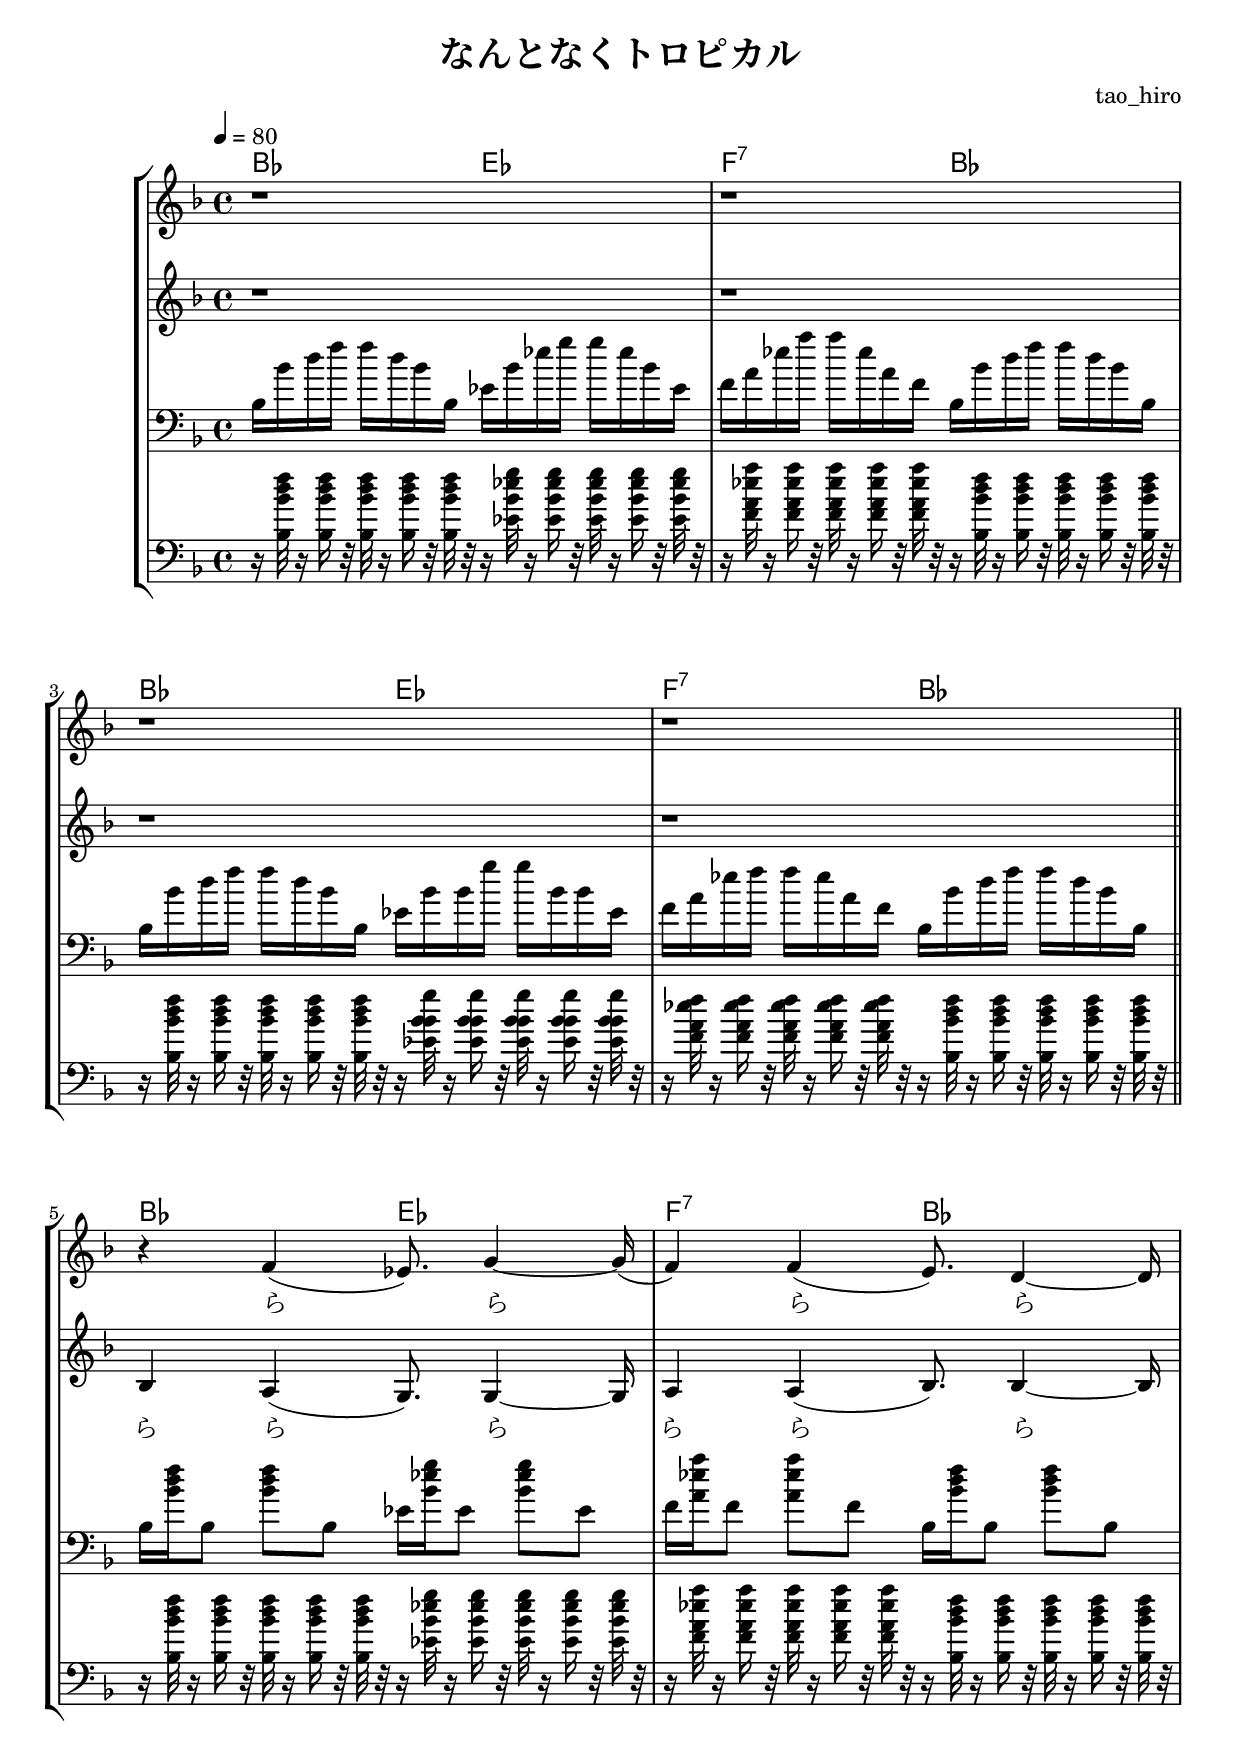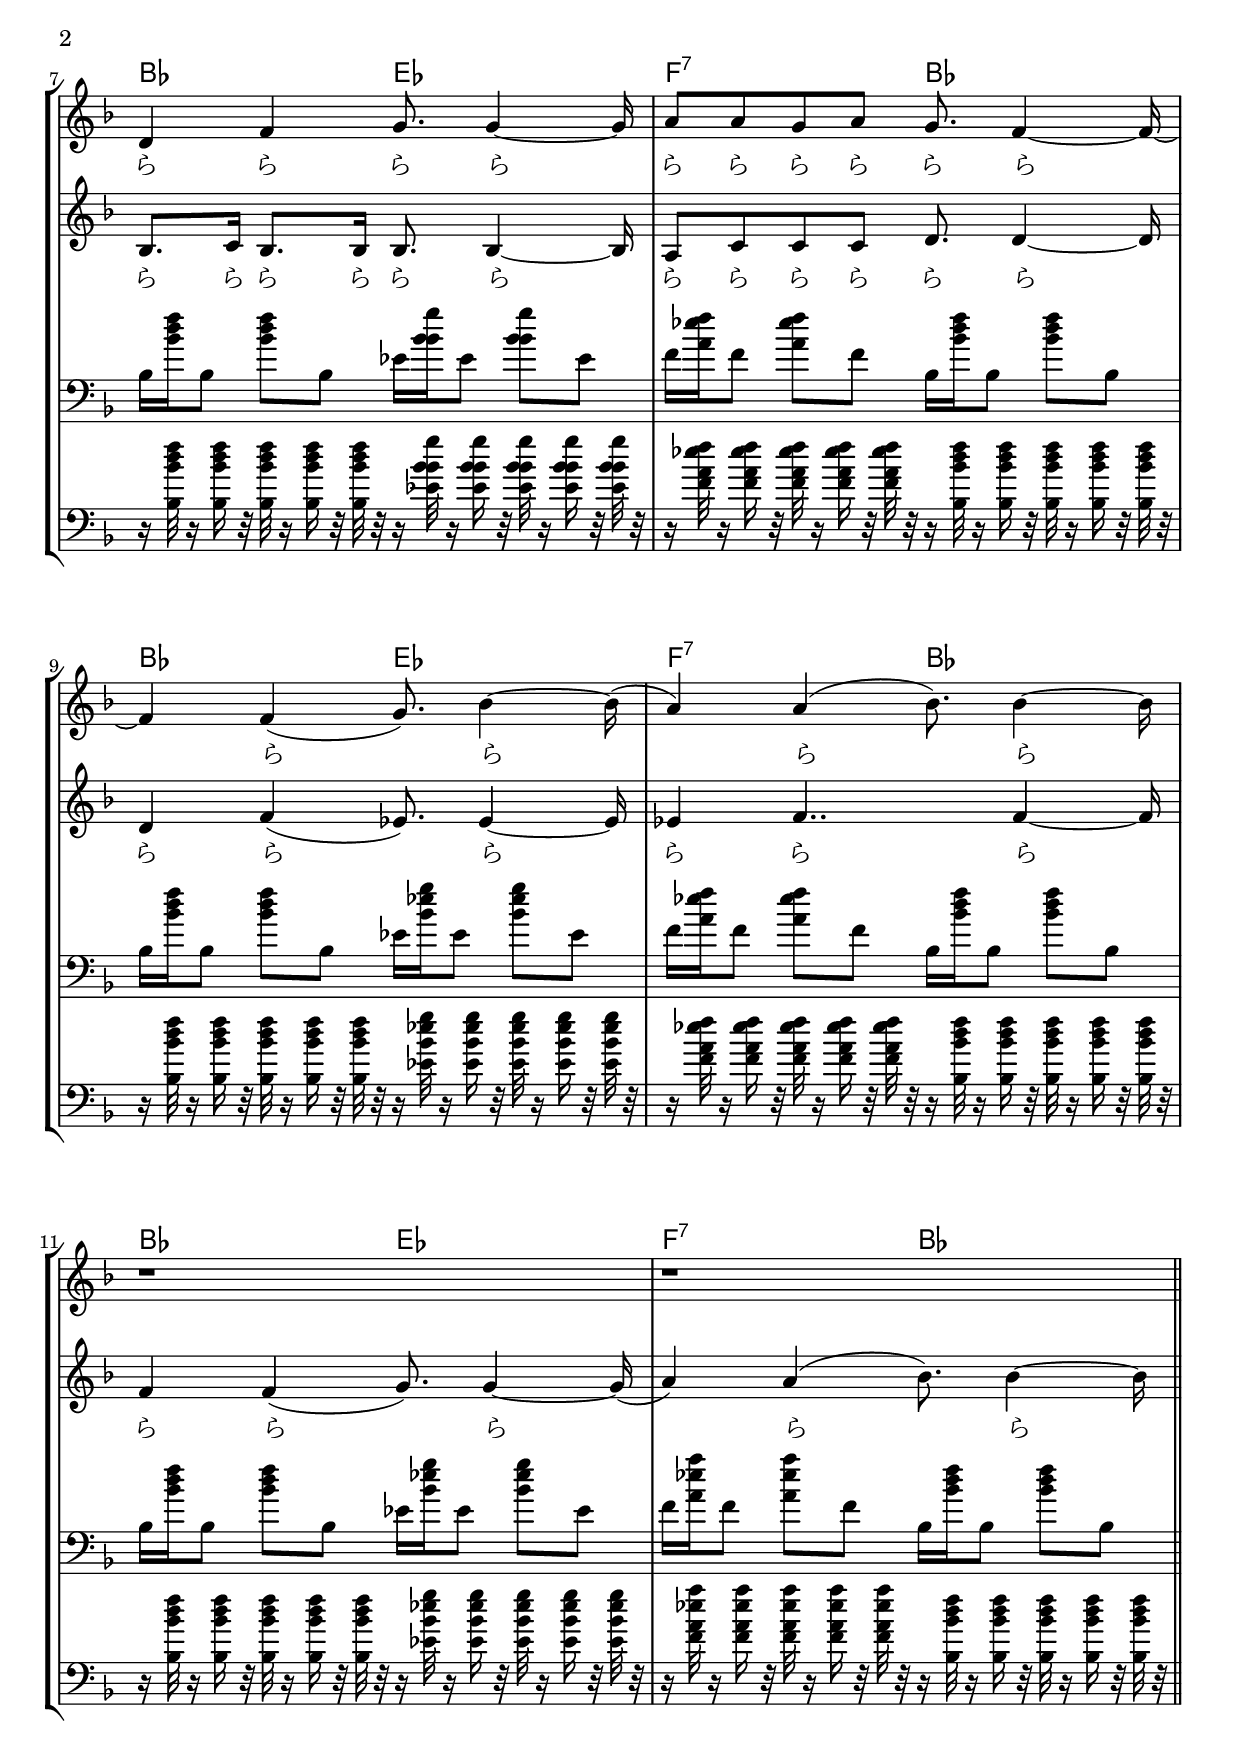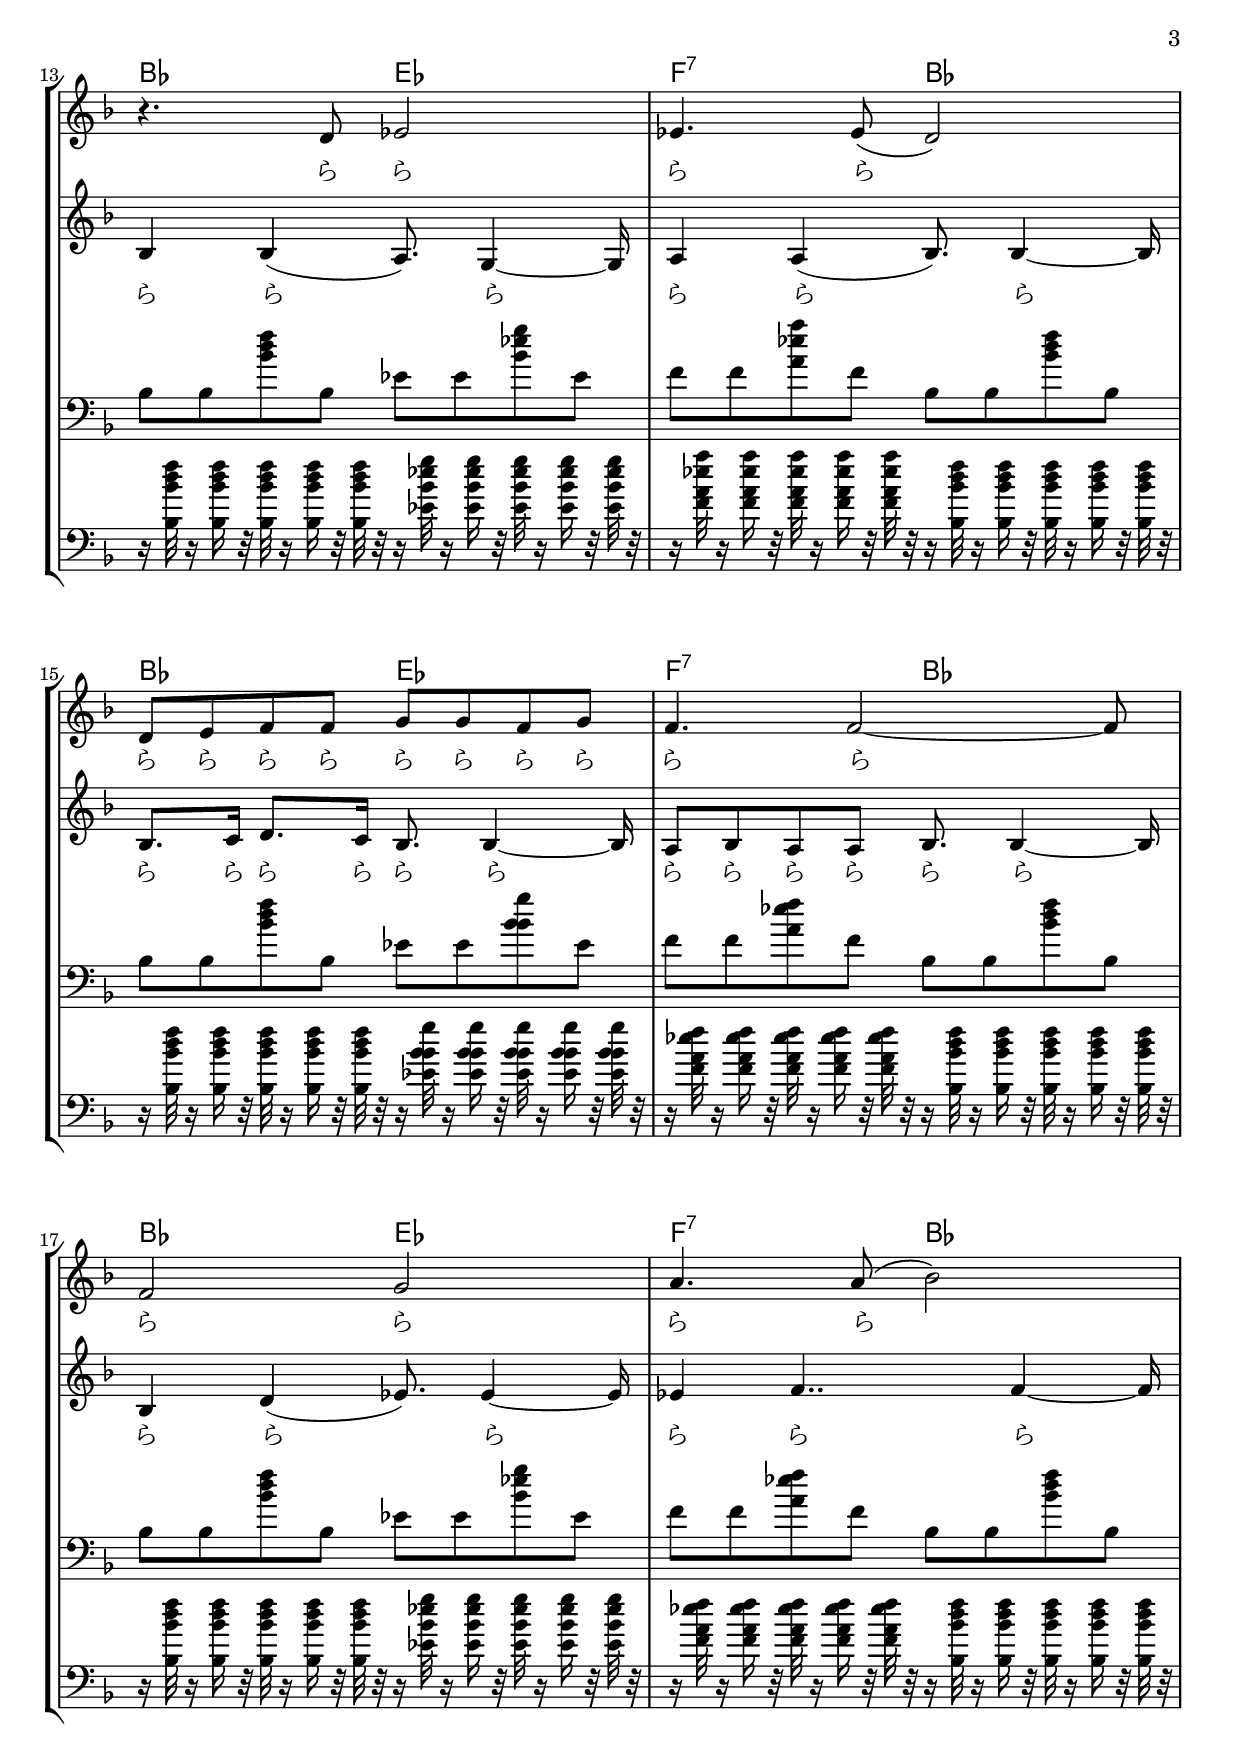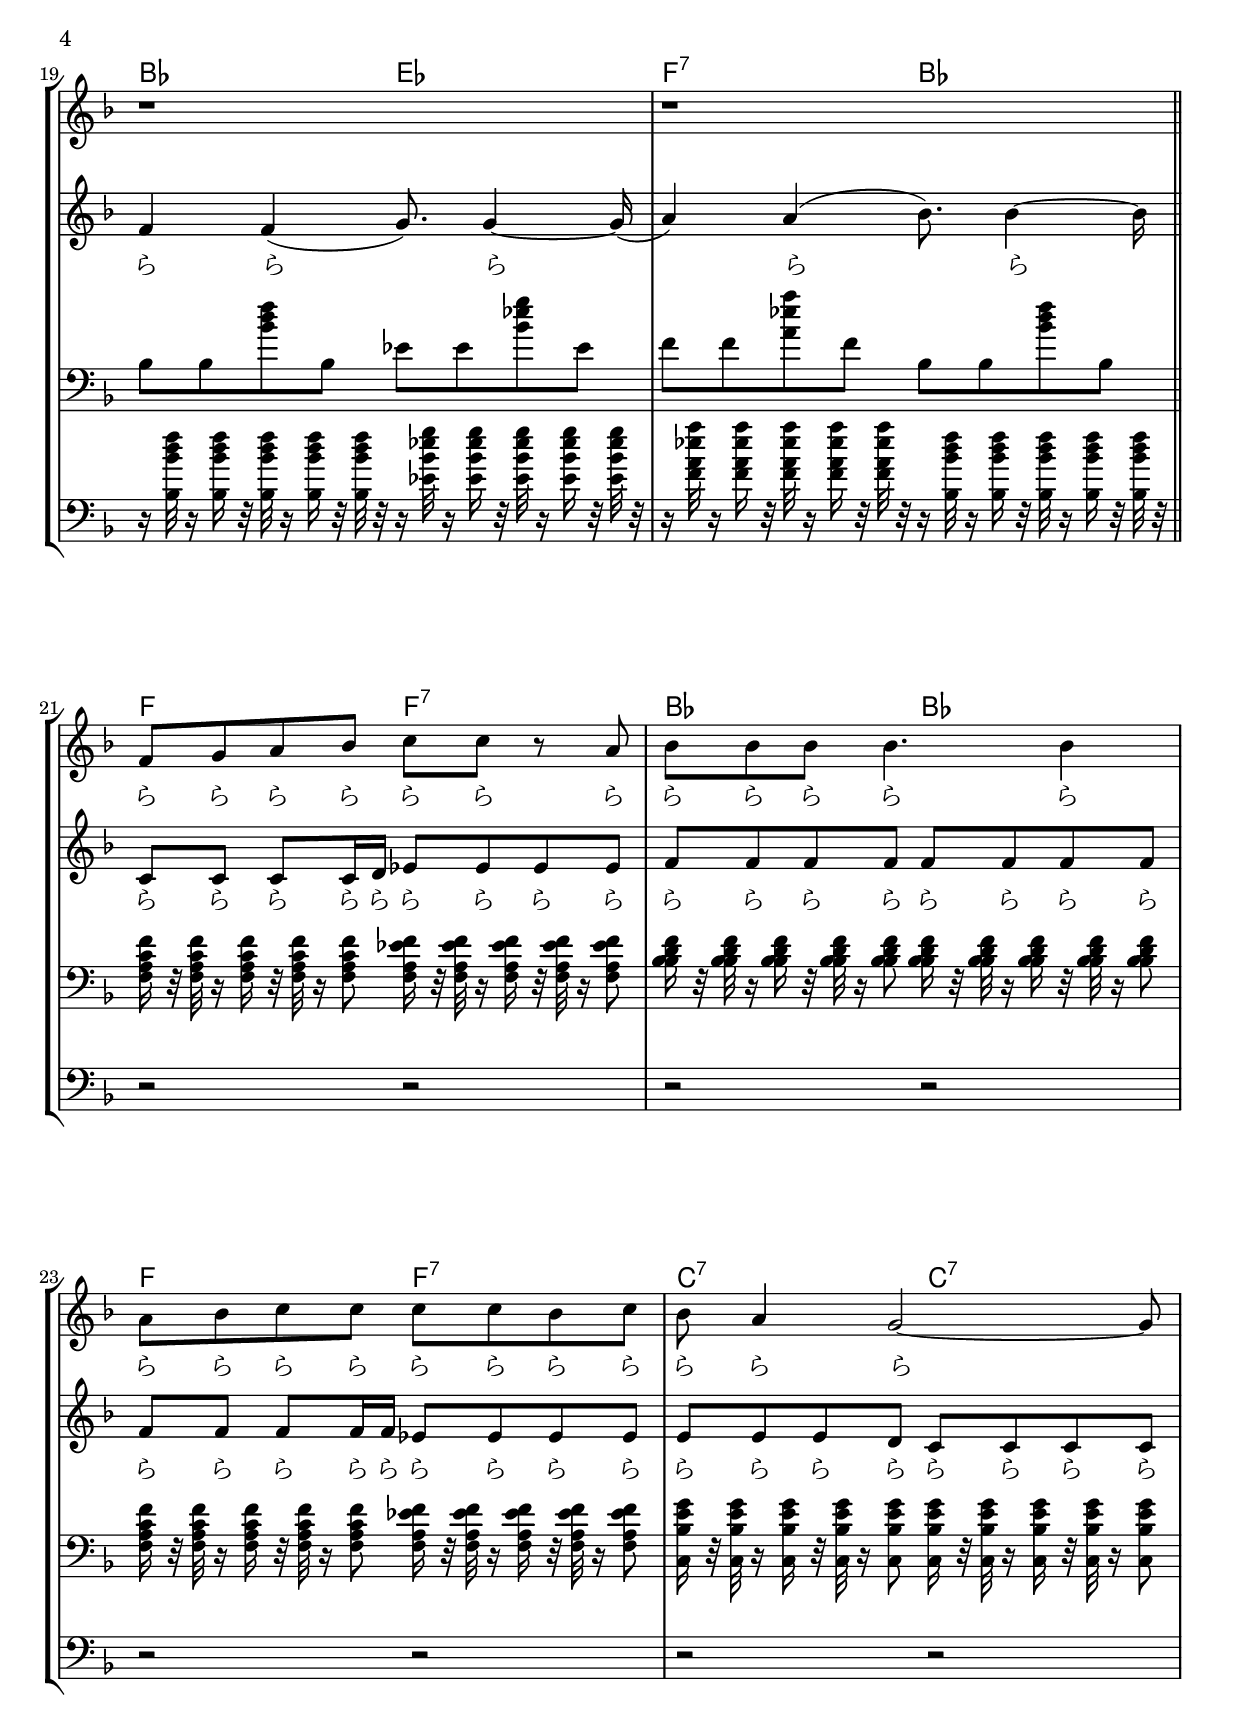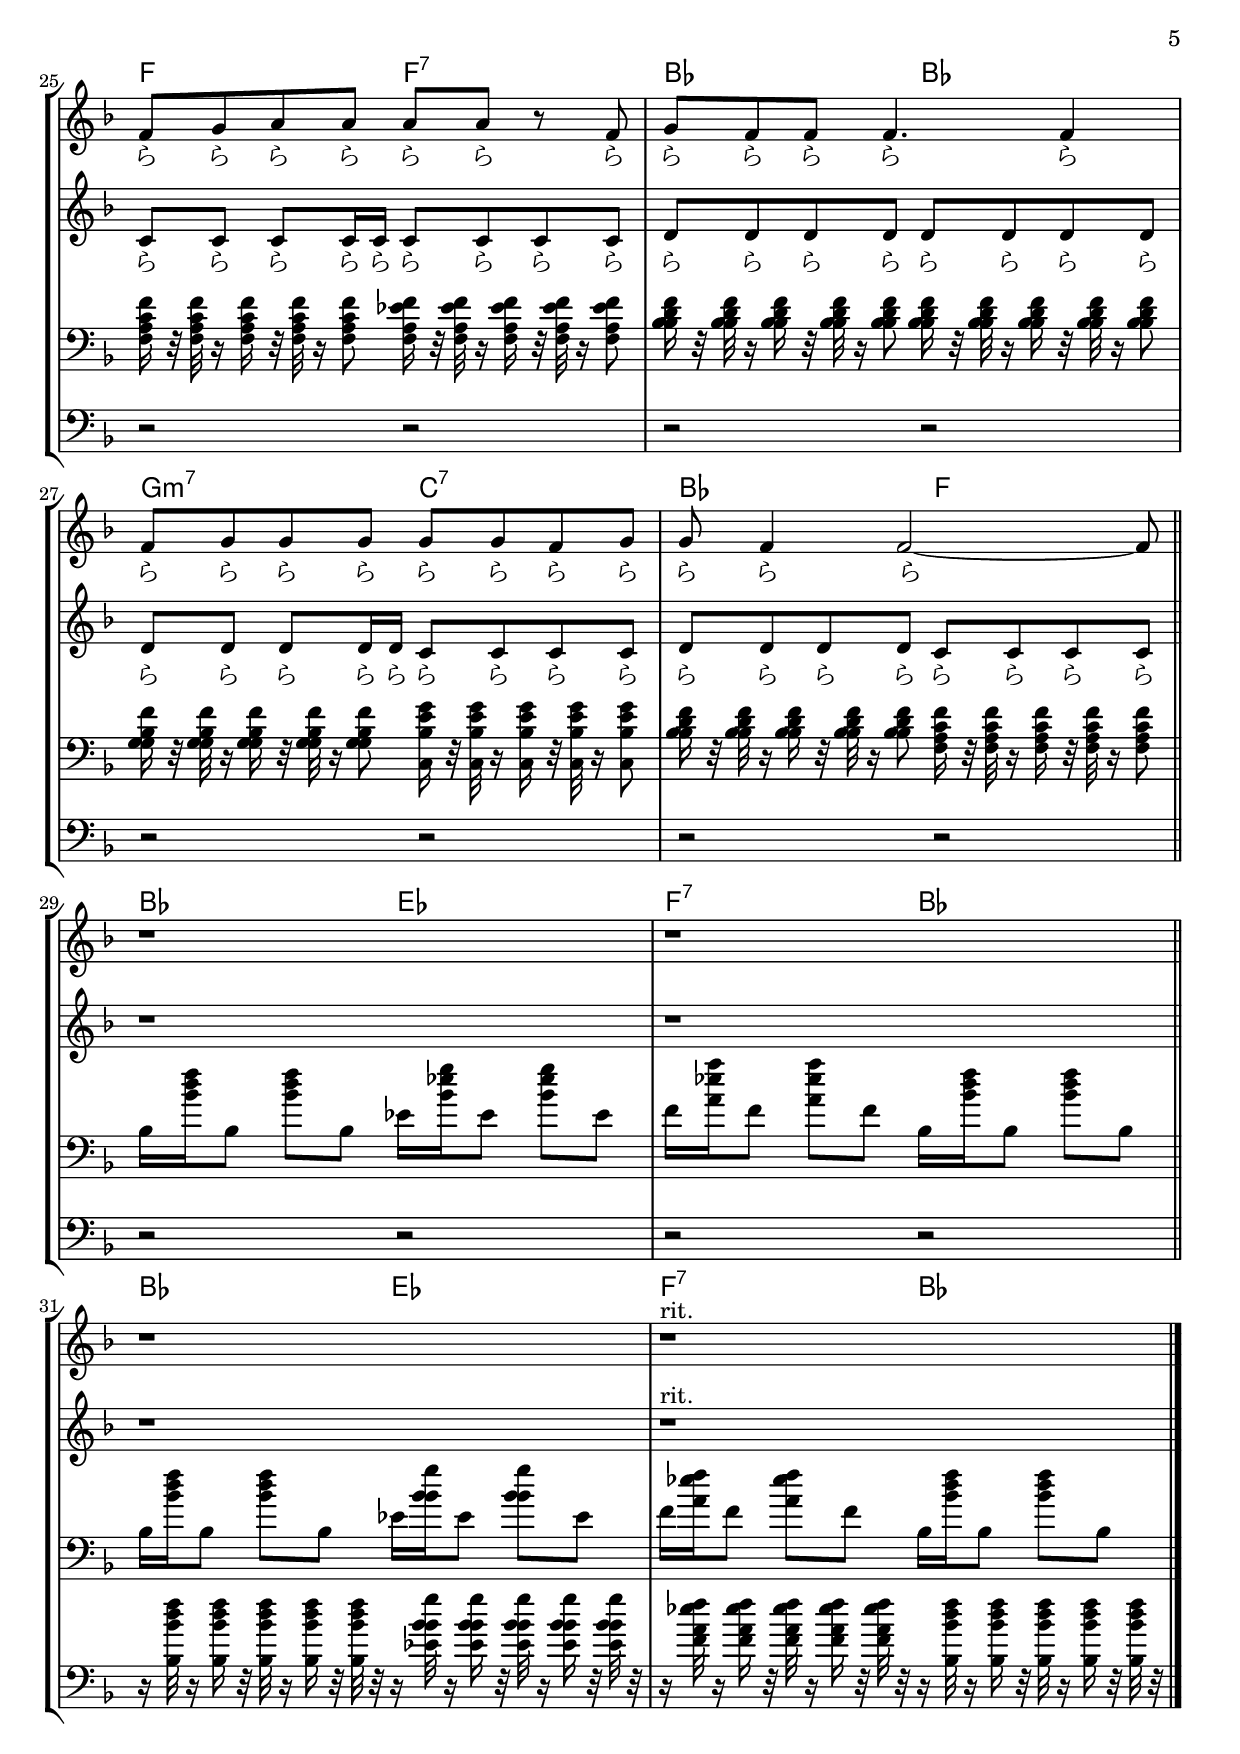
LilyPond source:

\version "2.12.1"

\header {
	title = \markup {なんとなくトロピカル}
	composer = \markup \center-column {tao_hiro}
}

harmony = \chordmode {
	bes2 es f:7 bes bes es f:7 bes 

	bes es f:7 bes bes es f:7 bes bes es f:7 bes bes es f:7 bes 

	bes es f:7 bes bes es f:7 bes bes es f:7 bes bes es f:7 bes 

	f f:7 bes bes f f:7 c:7 c:7 f f:7 bes bes g:min7 c:7 bes f 

	bes es f:7 bes 

	bes es f:7 bes 
}

melody = {
	\key f \major
	\tempo 4 = 80
	r1 | r1 | r1 | r1   
	\set Staff.midiInstrument = #"Music box"
	r4  f'4  (es'8.)  g'4~g'16 
	(f'4)  f'4  (e'8.)  d'4~d'16 
	d'4  f'4  g'8.  g'4~g'16 
	a'8  a'8  g'8  a'8  g'8.  f'4~f'16~ 
	f'4  f'4  (g'8.)  bes'4~bes'16 
	(a'4)  a'4  (bes'8.)  bes'4~bes'16
	r1 r1 	\set Staff.midiInstrument = #"Music box"
	r4.  d'8  es'2 
	es'4.  es'8  (d'2) 
	d'8  e'8  f'8  f'8  g'8  g'8  f'8  g'8 
	f'4.  f'2~f'8 
	f'2  g'2 
	a'4.  a'8  (bes'2)
	r1 r1 	\set Staff.midiInstrument = #"Violin"
	f'8  g'8  a'8  bes'8  c''8  c''8  r8  a'8 
	bes'8  bes'8  bes'8  bes'4.  bes'4 
	a'8  bes'8  c''8  c''8  c''8  c''8  bes'8  c''8 
	bes'8  a'4  g'2~g'8 
	f'8  g'8  a'8  a'8  a'8  a'8  r8  f'8 
	g'8  f'8  f'8  f'4.  f'4 
	f'8  g'8  g'8  g'8  g'8  g'8  f'8  g'8 
	g'8  f'4  f'2~f'8
	r1 | r1   
	r1 | r1^"rit." \bar "|."
}

words = \lyricmode {
	
	ら  ら  ら  ら  ら  ら  ら  ら  ら  ら  ら  ら  ら  ら  ら  ら  ら  ら  
	ら  ら  ら  ら  ら  ら  ら  ら  ら  ら  ら  ら  ら  ら  ら  ら  ら  ら  
	ら  ら  ら  ら  ら  ら  ら  ら  ら  ら  ら  ら  ら  ら  ら  ら  ら  ら  ら  ら  ら  ら  ら  ら  ら  ら  ら  ら  ら  ら  ら  ら  ら  ら  ら  ら  ら  ら  ら  ら  ら  ら  ら  ら  ら  ら  
	
	
}

secondmelody = {
	\key f \major
	\tempo 4 = 80
	r1 | r1 | r1 | r1   
	\set Staff.midiInstrument = #"Synth Voice"
	bes4  a4  (g8.)  g4~g16 
	a4  a4  (bes8.)  bes4~bes16 
	bes8.  c'16  bes8.  bes16  bes8.  bes4~bes16 
	a8  c'8  c'8  c'8  d'8.  d'4~d'16 
	d'4  f'4  (es'8.)  es'4~es'16 
	es'4  f'4..  f'4~f'16 
	f'4  f'4  (g'8.)  g'4~g'16 
	(a'4)  a'4  (bes'8.)  bes'4~bes'16
	\set Staff.midiInstrument = #"Soprano Sax"
	bes4  bes4  (a8.)  g4~g16 
	a4  a4  (bes8.)  bes4~bes16 
	bes8.  c'16  d'8.  c'16  bes8.  bes4~bes16 
	a8  bes8  a8  a8  bes8.  bes4~bes16 
	bes4  d'4  (es'8.)  es'4~es'16 
	es'4  f'4..  f'4~f'16 
	f'4  f'4  (g'8.)  g'4~g'16 
	(a'4)  a'4  (bes'8.)  bes'4~bes'16
	\set Staff.midiInstrument = #"Acoustic Bass"
	c'8  c'8  c'8  c'16  d'16  es'8  es'8  es'8  es'8 
	f'8  f'8  f'8  f'8  f'8  f'8  f'8  f'8 
	f'8  f'8  f'8  f'16  f'16  es'8  es'8  es'8  es'8 
	e'8  e'8  e'8  d'8  c'8  c'8  c'8  c'8 
	c'8  c'8  c'8  c'16  c'16  c'8  c'8  c'8  c'8 
	d'8  d'8  d'8  d'8  d'8  d'8  d'8  d'8 
	d'8  d'8  d'8  d'16  d'16  c'8  c'8  c'8  c'8 
	d'8  d'8  d'8  d'8  c'8  c'8  c'8  c'8
	r1 | r1   
	r1 | r1^"rit." \bar "|."
}

secondwords = \lyricmode {
	
	ら  ら  ら  ら  ら  ら  ら  ら  ら  ら  ら  ら  ら  ら  ら  ら  ら  ら  ら  ら  ら  ら  ら  ら  ら  ら  ら  ら  ら  
	ら  ら  ら  ら  ら  ら  ら  ら  ら  ら  ら  ら  ら  ら  ら  ら  ら  ら  ら  ら  ら  ら  ら  ら  ら  ら  ら  ら  ら  
	ら  ら  ら  ら  ら  ら  ら  ら  ら  ら  ら  ら  ら  ら  ら  ら  ら  ら  ら  ら  ら  ら  ら  ら  ら  ら  ら  ら  ら  ら  ら  ら  ら  ら  ら  ら  ら  ら  ら  ら  ら  ら  ら  ら  ら  ら  ら  ら  ら  ら  ら  ら  ら  ら  ら  ら  ら  ら  ら  ら  ら  ら  ら  ら  ら  ら  ら  ら  
	
	
}

tempochange = {
	\tempo 4 = 80
	r1 | r1 | r1 | r1 \bar "||"
	\tempo 4 = 80
	r1 | r1 | r1 | r1 | r1 | r1 | r1 | r1 \bar "||"
	\tempo 4 = 80
	r1 | r1 | r1 | r1 | r1 | r1 | r1 | r1 \bar "||"
	\tempo 4 = 80
	r1 | r1 | r1 | r1 | r1 | r1 | r1 | r1 \bar "||"
	\tempo 4 = 80
	r1 | r1 \bar "||"
	\tempo 4 = 80
	r1 | \tempo 4 = 60 r2 \tempo 4 = 53 r2 \bar "|."
}

mainacc = {
	\clef bass
	\set Staff.midiInstrument = #"Steel Drums"
	\key f \major
	\tempo 4 = 80
	bes16 bes' d'' f'' f'' d'' bes' bes
	es'16 bes' es'' g'' g'' es'' bes' es'
	f'16 a' es'' a'' a'' es'' a' f'
	bes16 bes' d'' f'' f'' d'' bes' bes
	bes16 bes' d'' f'' f'' d'' bes' bes
	es'16 bes' bes' g'' g'' bes' bes' es'
	f'16 a' es'' f'' f'' es'' a' f'
	bes16 bes' d'' f'' f'' d'' bes' bes
	\bar "||"

	\set Staff.midiInstrument = #"Steel Drums"
	bes16 <bes' d'' f''>16 bes8 <bes' d'' f''>8 bes8
	es'16 <bes' es'' g''>16 es'8 <bes' es'' g''>8 es'8
	f'16 <a' es'' a''>16 f'8 <a' es'' a''>8 f'8
	bes16 <bes' d'' f''>16 bes8 <bes' d'' f''>8 bes8
	bes16 <bes' d'' f''>16 bes8 <bes' d'' f''>8 bes8
	es'16 <bes' bes' g''>16 es'8 <bes' bes' g''>8 es'8
	f'16 <a' es'' f''>16 f'8 <a' es'' f''>8 f'8
	bes16 <bes' d'' f''>16 bes8 <bes' d'' f''>8 bes8
	bes16 <bes' d'' f''>16 bes8 <bes' d'' f''>8 bes8
	es'16 <bes' es'' g''>16 es'8 <bes' es'' g''>8 es'8
	f'16 <a' es'' f''>16 f'8 <a' es'' f''>8 f'8
	bes16 <bes' d'' f''>16 bes8 <bes' d'' f''>8 bes8
	bes16 <bes' d'' f''>16 bes8 <bes' d'' f''>8 bes8
	es'16 <bes' es'' g''>16 es'8 <bes' es'' g''>8 es'8
	f'16 <a' es'' a''>16 f'8 <a' es'' a''>8 f'8
	bes16 <bes' d'' f''>16 bes8 <bes' d'' f''>8 bes8
	\bar "||"

	\set Staff.midiInstrument = #"Steel Drums"
	bes8 bes8 <bes' d'' f''>8 bes8
	es'8 es'8 <bes' es'' g''>8 es'8
	f'8 f'8 <a' es'' a''>8 f'8
	bes8 bes8 <bes' d'' f''>8 bes8
	bes8 bes8 <bes' d'' f''>8 bes8
	es'8 es'8 <bes' bes' g''>8 es'8
	f'8 f'8 <a' es'' f''>8 f'8
	bes8 bes8 <bes' d'' f''>8 bes8
	bes8 bes8 <bes' d'' f''>8 bes8
	es'8 es'8 <bes' es'' g''>8 es'8
	f'8 f'8 <a' es'' f''>8 f'8
	bes8 bes8 <bes' d'' f''>8 bes8
	bes8 bes8 <bes' d'' f''>8 bes8
	es'8 es'8 <bes' es'' g''>8 es'8
	f'8 f'8 <a' es'' a''>8 f'8
	bes8 bes8 <bes' d'' f''>8 bes8
	\bar "||"

	\set Staff.midiInstrument = #"Steel Drums"
	<f a c' f'>16 r32 <f a c' f'>32 r16     <f a c' f'>16 r32 <f a c' f'>32 r16     <f a c' f'>8
	<f a es' f'>16 r32 <f a es' f'>32 r16     <f a es' f'>16 r32 <f a es' f'>32 r16     <f a es' f'>8
	<bes bes d' f'>16 r32 <bes bes d' f'>32 r16     <bes bes d' f'>16 r32 <bes bes d' f'>32 r16     <bes bes d' f'>8
	<bes bes d' f'>16 r32 <bes bes d' f'>32 r16     <bes bes d' f'>16 r32 <bes bes d' f'>32 r16     <bes bes d' f'>8
	<f a c' f'>16 r32 <f a c' f'>32 r16     <f a c' f'>16 r32 <f a c' f'>32 r16     <f a c' f'>8
	<f a es' f'>16 r32 <f a es' f'>32 r16     <f a es' f'>16 r32 <f a es' f'>32 r16     <f a es' f'>8
	<c bes e' g'>16 r32 <c bes e' g'>32 r16     <c bes e' g'>16 r32 <c bes e' g'>32 r16     <c bes e' g'>8
	<c bes e' g'>16 r32 <c bes e' g'>32 r16     <c bes e' g'>16 r32 <c bes e' g'>32 r16     <c bes e' g'>8
	<f a c' f'>16 r32 <f a c' f'>32 r16     <f a c' f'>16 r32 <f a c' f'>32 r16     <f a c' f'>8
	<f a es' f'>16 r32 <f a es' f'>32 r16     <f a es' f'>16 r32 <f a es' f'>32 r16     <f a es' f'>8
	<bes bes d' f'>16 r32 <bes bes d' f'>32 r16     <bes bes d' f'>16 r32 <bes bes d' f'>32 r16     <bes bes d' f'>8
	<bes bes d' f'>16 r32 <bes bes d' f'>32 r16     <bes bes d' f'>16 r32 <bes bes d' f'>32 r16     <bes bes d' f'>8
	<g g bes f'>16 r32 <g g bes f'>32 r16     <g g bes f'>16 r32 <g g bes f'>32 r16     <g g bes f'>8
	<c bes e' g'>16 r32 <c bes e' g'>32 r16     <c bes e' g'>16 r32 <c bes e' g'>32 r16     <c bes e' g'>8
	<bes bes d' f'>16 r32 <bes bes d' f'>32 r16     <bes bes d' f'>16 r32 <bes bes d' f'>32 r16     <bes bes d' f'>8
	<f a c' f'>16 r32 <f a c' f'>32 r16     <f a c' f'>16 r32 <f a c' f'>32 r16     <f a c' f'>8
	\bar "||"

	\set Staff.midiInstrument = #"Steel Drums"
	bes16 <bes' d'' f''>16 bes8 <bes' d'' f''>8 bes8
	es'16 <bes' es'' g''>16 es'8 <bes' es'' g''>8 es'8
	f'16 <a' es'' a''>16 f'8 <a' es'' a''>8 f'8
	bes16 <bes' d'' f''>16 bes8 <bes' d'' f''>8 bes8
	\bar "||"

	\set Staff.midiInstrument = #"Steel Drums"
	bes16 <bes' d'' f''>16 bes8 <bes' d'' f''>8 bes8
	es'16 <bes' bes' g''>16 es'8 <bes' bes' g''>8 es'8
	f'16 <a' es'' f''>16 f'8 <a' es'' f''>8 f'8
	bes16 <bes' d'' f''>16 bes8 <bes' d'' f''>8 bes8
	\bar "|."
}

subacc = {
	\clef bass
	\set Staff.midiInstrument = #"Woodblock"
	\key f \major
	\tempo 4 = 80
	r16 <bes bes' d'' f''>32 r16 <bes bes' d'' f''>16 r32      <bes bes' d'' f''>32 r16      <bes bes' d'' f''>16 r32 <bes bes' d'' f''>32 r32
	r16 <es' bes' es'' g''>32 r16 <es' bes' es'' g''>16 r32      <es' bes' es'' g''>32 r16      <es' bes' es'' g''>16 r32 <es' bes' es'' g''>32 r32
	r16 <f' a' es'' a''>32 r16 <f' a' es'' a''>16 r32      <f' a' es'' a''>32 r16      <f' a' es'' a''>16 r32 <f' a' es'' a''>32 r32
	r16 <bes bes' d'' f''>32 r16 <bes bes' d'' f''>16 r32      <bes bes' d'' f''>32 r16      <bes bes' d'' f''>16 r32 <bes bes' d'' f''>32 r32
	r16 <bes bes' d'' f''>32 r16 <bes bes' d'' f''>16 r32      <bes bes' d'' f''>32 r16      <bes bes' d'' f''>16 r32 <bes bes' d'' f''>32 r32
	r16 <es' bes' bes' g''>32 r16 <es' bes' bes' g''>16 r32      <es' bes' bes' g''>32 r16      <es' bes' bes' g''>16 r32 <es' bes' bes' g''>32 r32
	r16 <f' a' es'' f''>32 r16 <f' a' es'' f''>16 r32      <f' a' es'' f''>32 r16      <f' a' es'' f''>16 r32 <f' a' es'' f''>32 r32
	r16 <bes bes' d'' f''>32 r16 <bes bes' d'' f''>16 r32      <bes bes' d'' f''>32 r16      <bes bes' d'' f''>16 r32 <bes bes' d'' f''>32 r32
	\bar "||"

	\set Staff.midiInstrument = #"Woodblock"
	r16 <bes bes' d'' f''>32 r16 <bes bes' d'' f''>16 r32      <bes bes' d'' f''>32 r16      <bes bes' d'' f''>16 r32 <bes bes' d'' f''>32 r32
	r16 <es' bes' es'' g''>32 r16 <es' bes' es'' g''>16 r32      <es' bes' es'' g''>32 r16      <es' bes' es'' g''>16 r32 <es' bes' es'' g''>32 r32
	r16 <f' a' es'' a''>32 r16 <f' a' es'' a''>16 r32      <f' a' es'' a''>32 r16      <f' a' es'' a''>16 r32 <f' a' es'' a''>32 r32
	r16 <bes bes' d'' f''>32 r16 <bes bes' d'' f''>16 r32      <bes bes' d'' f''>32 r16      <bes bes' d'' f''>16 r32 <bes bes' d'' f''>32 r32
	r16 <bes bes' d'' f''>32 r16 <bes bes' d'' f''>16 r32      <bes bes' d'' f''>32 r16      <bes bes' d'' f''>16 r32 <bes bes' d'' f''>32 r32
	r16 <es' bes' bes' g''>32 r16 <es' bes' bes' g''>16 r32      <es' bes' bes' g''>32 r16      <es' bes' bes' g''>16 r32 <es' bes' bes' g''>32 r32
	r16 <f' a' es'' f''>32 r16 <f' a' es'' f''>16 r32      <f' a' es'' f''>32 r16      <f' a' es'' f''>16 r32 <f' a' es'' f''>32 r32
	r16 <bes bes' d'' f''>32 r16 <bes bes' d'' f''>16 r32      <bes bes' d'' f''>32 r16      <bes bes' d'' f''>16 r32 <bes bes' d'' f''>32 r32
	r16 <bes bes' d'' f''>32 r16 <bes bes' d'' f''>16 r32      <bes bes' d'' f''>32 r16      <bes bes' d'' f''>16 r32 <bes bes' d'' f''>32 r32
	r16 <es' bes' es'' g''>32 r16 <es' bes' es'' g''>16 r32      <es' bes' es'' g''>32 r16      <es' bes' es'' g''>16 r32 <es' bes' es'' g''>32 r32
	r16 <f' a' es'' f''>32 r16 <f' a' es'' f''>16 r32      <f' a' es'' f''>32 r16      <f' a' es'' f''>16 r32 <f' a' es'' f''>32 r32
	r16 <bes bes' d'' f''>32 r16 <bes bes' d'' f''>16 r32      <bes bes' d'' f''>32 r16      <bes bes' d'' f''>16 r32 <bes bes' d'' f''>32 r32
	r16 <bes bes' d'' f''>32 r16 <bes bes' d'' f''>16 r32      <bes bes' d'' f''>32 r16      <bes bes' d'' f''>16 r32 <bes bes' d'' f''>32 r32
	r16 <es' bes' es'' g''>32 r16 <es' bes' es'' g''>16 r32      <es' bes' es'' g''>32 r16      <es' bes' es'' g''>16 r32 <es' bes' es'' g''>32 r32
	r16 <f' a' es'' a''>32 r16 <f' a' es'' a''>16 r32      <f' a' es'' a''>32 r16      <f' a' es'' a''>16 r32 <f' a' es'' a''>32 r32
	r16 <bes bes' d'' f''>32 r16 <bes bes' d'' f''>16 r32      <bes bes' d'' f''>32 r16      <bes bes' d'' f''>16 r32 <bes bes' d'' f''>32 r32
	\bar "||"

	\set Staff.midiInstrument = #"Brass Section"
	r16 <bes bes' d'' f''>32 r16 <bes bes' d'' f''>16 r32      <bes bes' d'' f''>32 r16      <bes bes' d'' f''>16 r32 <bes bes' d'' f''>32 r32
	r16 <es' bes' es'' g''>32 r16 <es' bes' es'' g''>16 r32      <es' bes' es'' g''>32 r16      <es' bes' es'' g''>16 r32 <es' bes' es'' g''>32 r32
	r16 <f' a' es'' a''>32 r16 <f' a' es'' a''>16 r32      <f' a' es'' a''>32 r16      <f' a' es'' a''>16 r32 <f' a' es'' a''>32 r32
	r16 <bes bes' d'' f''>32 r16 <bes bes' d'' f''>16 r32      <bes bes' d'' f''>32 r16      <bes bes' d'' f''>16 r32 <bes bes' d'' f''>32 r32
	r16 <bes bes' d'' f''>32 r16 <bes bes' d'' f''>16 r32      <bes bes' d'' f''>32 r16      <bes bes' d'' f''>16 r32 <bes bes' d'' f''>32 r32
	r16 <es' bes' bes' g''>32 r16 <es' bes' bes' g''>16 r32      <es' bes' bes' g''>32 r16      <es' bes' bes' g''>16 r32 <es' bes' bes' g''>32 r32
	r16 <f' a' es'' f''>32 r16 <f' a' es'' f''>16 r32      <f' a' es'' f''>32 r16      <f' a' es'' f''>16 r32 <f' a' es'' f''>32 r32
	r16 <bes bes' d'' f''>32 r16 <bes bes' d'' f''>16 r32      <bes bes' d'' f''>32 r16      <bes bes' d'' f''>16 r32 <bes bes' d'' f''>32 r32
	r16 <bes bes' d'' f''>32 r16 <bes bes' d'' f''>16 r32      <bes bes' d'' f''>32 r16      <bes bes' d'' f''>16 r32 <bes bes' d'' f''>32 r32
	r16 <es' bes' es'' g''>32 r16 <es' bes' es'' g''>16 r32      <es' bes' es'' g''>32 r16      <es' bes' es'' g''>16 r32 <es' bes' es'' g''>32 r32
	r16 <f' a' es'' f''>32 r16 <f' a' es'' f''>16 r32      <f' a' es'' f''>32 r16      <f' a' es'' f''>16 r32 <f' a' es'' f''>32 r32
	r16 <bes bes' d'' f''>32 r16 <bes bes' d'' f''>16 r32      <bes bes' d'' f''>32 r16      <bes bes' d'' f''>16 r32 <bes bes' d'' f''>32 r32
	r16 <bes bes' d'' f''>32 r16 <bes bes' d'' f''>16 r32      <bes bes' d'' f''>32 r16      <bes bes' d'' f''>16 r32 <bes bes' d'' f''>32 r32
	r16 <es' bes' es'' g''>32 r16 <es' bes' es'' g''>16 r32      <es' bes' es'' g''>32 r16      <es' bes' es'' g''>16 r32 <es' bes' es'' g''>32 r32
	r16 <f' a' es'' a''>32 r16 <f' a' es'' a''>16 r32      <f' a' es'' a''>32 r16      <f' a' es'' a''>16 r32 <f' a' es'' a''>32 r32
	r16 <bes bes' d'' f''>32 r16 <bes bes' d'' f''>16 r32      <bes bes' d'' f''>32 r16      <bes bes' d'' f''>16 r32 <bes bes' d'' f''>32 r32
	\bar "||"

	\set Staff.midiInstrument = #"Acoustic grand"
	r2
	r2
	r2
	r2
	r2
	r2
	r2
	r2
	r2
	r2
	r2
	r2
	r2
	r2
	r2
	r2
	\bar "||"

	\set Staff.midiInstrument = #"Acoustic grand"
	r2
	r2
	r2
	r2
	\bar "||"

	\set Staff.midiInstrument = #"Brass Section"
	r16 <bes bes' d'' f''>32 r16 <bes bes' d'' f''>16 r32      <bes bes' d'' f''>32 r16      <bes bes' d'' f''>16 r32 <bes bes' d'' f''>32 r32
	r16 <es' bes' bes' g''>32 r16 <es' bes' bes' g''>16 r32      <es' bes' bes' g''>32 r16      <es' bes' bes' g''>16 r32 <es' bes' bes' g''>32 r32
	r16 <f' a' es'' f''>32 r16 <f' a' es'' f''>16 r32      <f' a' es'' f''>32 r16      <f' a' es'' f''>16 r32 <f' a' es'' f''>32 r32
	r16 <bes bes' d'' f''>32 r16 <bes bes' d'' f''>16 r32      <bes bes' d'' f''>32 r16      <bes bes' d'' f''>16 r32 <bes bes' d'' f''>32 r32
	\bar "|."
}

percA = {
	\drummode {
	r8 cymr16 cymr16 cymr8 cymr16 cymr16 cymr8 cymr16 cymr16 cymr8 cymr8  |cymr8 cymr16 cymr16 cymr8 cymr16 cymr16 cymr8 cymr16 cymr16 cymr8 cymr8  |cymr8 cymr16 cymr16 cymr8 cymr16 cymr16 cymr8 cymr16 cymr16 cymr8 cymr16 cymr16  |cymr8 cymr16 cymr16 cymr8 cymr16 cymr16 cymr8 cymr16 cymr16 cymr8 cymr8  \bar "||"
	r8 cymr16 cymr16 cymr8 cymr16 cymr16 cymr8 cymr16 cymr16 cymr8 cymr8  |cymr8 cymr16 cymr16 cymr8 cymr16 cymr16 cymr8 cymr16 cymr16 cymr8 cymr8  |cymr8 cymr16 cymr16 cymr8 cymr16 cymr16 cymr8 cymr16 cymr16 cymr8 cymr16 cymr16  |cymr8 cymr16 cymr16 cymr8 cymr16 cymr16 cymr8 cymr16 cymr16 cymr8 cymr8  |r8 cymr16 cymr16 cymr8 cymr16 cymr16 cymr8 cymr16 cymr16 cymr8 cymr8  |cymr8 cymr16 cymr16 cymr8 cymr16 cymr16 cymr8 cymr16 cymr16 cymr8 cymr8  |cymr8 cymr16 cymr16 cymr8 cymr16 cymr16 cymr8 cymr16 cymr16 cymr8 cymr16 cymr16  |cymr8 cymr16 cymr16 cymr8 cymr16 cymr16 cymr8 cymr16 cymr16 cymr8 cymr8  \bar "||"
	r8 cymr16 cymr16 cymr8 cymr16 cymr16 cymr8 cymr16 cymr16 cymr8 cymr8  |cymr8 cymr16 cymr16 cymr8 cymr16 cymr16 cymr8 cymr16 cymr16 cymr8 cymr8  |cymr8 cymr16 cymr16 cymr8 cymr16 cymr16 cymr8 cymr16 cymr16 cymr8 cymr16 cymr16  |cymr8 cymr16 cymr16 cymr8 cymr16 cymr16 cymr8 cymr16 cymr16 cymr8 cymr8  |r8 cymr16 cymr16 cymr8 cymr16 cymr16 cymr8 cymr16 cymr16 cymr8 cymr8  |cymr8 cymr16 cymr16 cymr8 cymr16 cymr16 cymr8 cymr16 cymr16 cymr8 cymr8  |cymr8 cymr16 cymr16 cymr8 cymr16 cymr16 cymr8 cymr16 cymr16 cymr8 cymr16 cymr16  |cymr8 cymr16 cymr16 cymr8 cymr16 cymr16 cymr8 cymr16 cymr16 cymr8 cymr8  \bar "||"
	bd2 r8 bd4 bd8  |bd4. bd8 bd2  |bd2 r8 bd4 bd8  |bd4. bd8 bd2  |bd2 r8 bd4 bd8  |bd4. bd8 bd2  |bd2 r8 bd4 bd8  |bd4. bd8 bd2  \bar "||"
	hh8 hh8 hh8 hh8 hh8 hh8 hh8 hh8  |hh8 hh8 hh8 hh8 hh8 hh8 hh4  \bar "||"
	r8 cymr16 cymr16 cymr8 cymr16 cymr16 cymr8 cymr16 cymr16 cymr8 cymr8  |cymr8 cymr16 cymr16 cymr8 cymr16 cymr16 cymr8 cymr16 cymr16 cymr8 cymr8  \bar "|."
	}
}

percB = {
	\drummode {
	r4 sn2 sn4  |r4 sn8 sn4. sn4  |r4 sn2 sn4  |r4 sn2 sn8 sn16 sn16  \bar "||"
	r4 sn2 sn4  |r4 sn8 sn4. sn4  |r4 sn2 sn4  |r4 sn8 sn4. sn4  |r4 sn2 sn4  |r4 sn8 sn4. sn4  |r4 sn2 sn4  |r4 sn2 sn8 sn16 sn16  \bar "||"
	r4 sn2 sn4  |r4 sn8 sn4. sn4  |r4 sn2 sn4  |r4 sn8 sn4. sn4  |r4 sn2 sn4  |r4 sn8 sn4. sn4  |r4 sn2 sn4  |r4 sn2 sn8 sn16 sn16  \bar "||"
	r4. ss4. ss4  |r4 ss4. ss4.  |r4. ss4. ss4  |r4 ss4. ss4.  |r4. ss4. ss4  |r4 ss4. ss4.  |r4. ss4. ss4  |r4 ss4. ss4.  \bar "||"
	bd4. bd8 bd4. bd8  |bd4. bd8 bd2  \bar "||"
	r4 sn2 sn4  |r4 sn2 sn8 sn16 sn16  \bar "|."
	}
}

percC = {
	\drummode {
	bd8. bd16 bd8. bd16 bd8. bd16 bd8. bd16  |bd8. bd16 bd8. bd16 bd8. bd16 bd4  |bd8. bd16 bd8. bd16 bd8. bd16 bd8. bd16  |bd8. bd16 bd8. bd16 bd8. bd16 bd8. bd16  \bar "||"
	bd8. bd16 bd8. bd16 bd8. bd16 bd8. bd16  |bd8. bd16 bd8. bd16 bd8. bd16 bd4  |bd8. bd16 bd8. bd16 bd8. bd16 bd8. bd16  |bd8. bd16 bd8. bd16 bd8. bd16 bd4  |bd8. bd16 bd8. bd16 bd8. bd16 bd8. bd16  |bd8. bd16 bd8. bd16 bd8. bd16 bd4  |bd8. bd16 bd8. bd16 bd8. bd16 bd8. bd16  |bd8. bd16 bd8. bd16 bd8. bd16 bd8. bd16  \bar "||"
	bd8. bd16 bd8. bd16 bd8. bd16 bd8. bd16  |bd8. bd16 bd8. bd16 bd8. bd16 bd4  |bd8. bd16 bd8. bd16 bd8. bd16 bd8. bd16  |bd8. bd16 bd8. bd16 bd8. bd16 bd4  |bd8. bd16 bd8. bd16 bd8. bd16 bd8. bd16  |bd8. bd16 bd8. bd16 bd8. bd16 bd4  |bd8. bd16 bd8. bd16 bd8. bd16 bd8. bd16  |bd8. bd16 bd8. bd16 bd8. bd16 bd8. bd16  \bar "||"
	cymr8 cymr8 cymr8 cymr8 cymr8 cymr8 cymr8 cymr8  |cymr8 cymr8 cymr8 cymr8 cymr8 cymr8 cymr8 cymr8  |cymr8 cymr8 cymr8 cymr8 cymr8 cymr8 cymr8 cymr8  |cymr8 cymr8 cymr8 cymr8 cymr4. cymr8  |cymr8 cymr8 cymr8 cymr8 cymr8 cymr8 cymr8 cymr8  |cymr8 cymr8 cymr8 cymr8 cymr8 cymr8 cymr8 cymr8  |cymr8 cymr8 cymr8 cymr8 cymr8 cymr8 cymr8 cymr8  |cymr8 cymr8 cymr8 cymr8 cymr4. cymr8  \bar "||"
	r8 ss4 ss8 ss4. ss8  |r8 ss4 ss8 ss2  \bar "||"
	bd8. bd16 bd8. bd16 bd8. bd16 bd8. bd16  |bd8. bd16 bd8. bd16 bd8. bd16 bd8. bd16  \bar "|."
	}
}

percD = {
	\drummode {
	r1  |r2 r16 tommh4. r16  |r1  |r4. tommh2 r8  \bar "||"
	r1  |r2 r16 tommh4. r16  |r1  |r2 r16 tommh4. r16  |r1  |r2 r16 tommh4. r16  |r1  |r4. tommh2 r8  \bar "||"
	r1  |r2 r16 tommh4. r16  |r1  |r2 r16 tommh4. r16  |r1  |r2 r16 tommh4. r16  |r1  |r4. tommh2 r8  \bar "||"
	r1 |r1 |r1 |r2. toml4  |r1 |r1 |r1 |r2. toml4  \bar "||"
	r8 hhp2 r8 hhp4  |r8 hhp2 r8 hhp4  \bar "||"
	r1  |r4. tommh2 r8  \bar "|."
	}
}

percE = {
	\drummode {
	r1  |r2. r8 toml8  |r1  |r2 r16 toml4. r16  \bar "||"
	r1  |r2. r8 toml8  |r1  |r2. r8 toml8  |r1  |r2. r8 toml8  |r1  |r2 r16 toml4. r16  \bar "||"
	r1  |r2. r8 toml8  |r1  |r2. r8 toml8  |r1  |r2. r8 toml8  |r1  |r2 r16 toml4. r16  \bar "||"
	r1 |r1 |r1 |r2 r8 tommh4.  |r1 |r1 |r1 |r2 r8 tommh4.  \bar "||"
	r1  |r2 r8 cymr8 cymr4  \bar "||"
	r1  |r2 r16 toml4. r16  \bar "|."
	}
}

percF = {
	\drummode {
	cymc1  |r1 |r1 |r1 \bar "||"
	cymc1  |r1 |r1 |r1 |cymc1  |r1 |r1 |r1 \bar "||"
	cymc1  |r1 |r1 |r1 |cymc1  |r1 |r1 |r1 \bar "||"
	r1 | r1 | r1 | r1 | r1 | r1 | r1 | r1 \bar "||"
	r1 | r1 \bar "||"
	cymc1  |r1 \bar "|."
	}
}

\score {
	<<
		\new StaffGroup <<
			\new ChordNames {\harmony}
			\new Voice = "melody" {\melody}
			\new Lyrics \lyricsto "melody" \words
			\new Voice = "secondmelody" {\secondmelody}
			\new Lyrics \lyricsto "secondmelody" \secondwords
			\new Staff = "mainacc" {\mainacc}
			\new Staff = "subacc" {\subacc}
		>>
	>>
	\layout { }
}
